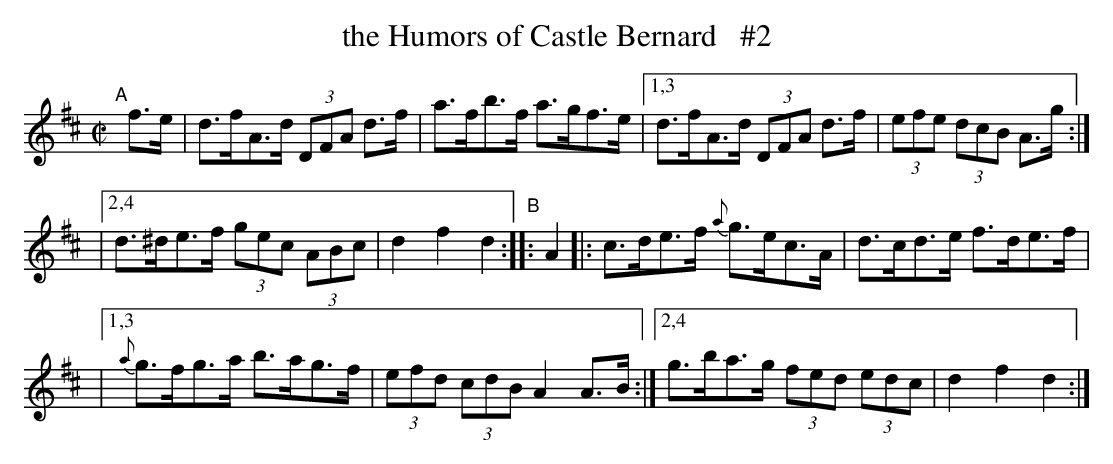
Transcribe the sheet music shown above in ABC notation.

X:1
T: the Humors of Castle Bernard   #2
M: C|
L: 1/8
K: D
"^A"[|] f>e \
| d>fA>d (3DFA d>f | a>fb>f a>gf>e \
|[1,3 d>fA>d (3DFA d>f | (3efe (3dcB A>g :|
|[2,4 d>^de>f (3gec (3ABc | d2 f2 d2 \
"^B":: A2 \
|: c>de>f {a}g>ec>A | d>cd>e f>de>f |
|[1,3 {a}g>fg>a b>ag>f | (3efd (3cdB A2 A>B \
:|[2,4 g>ba>g (3fed (3edc | d2 f2 d2 :|
